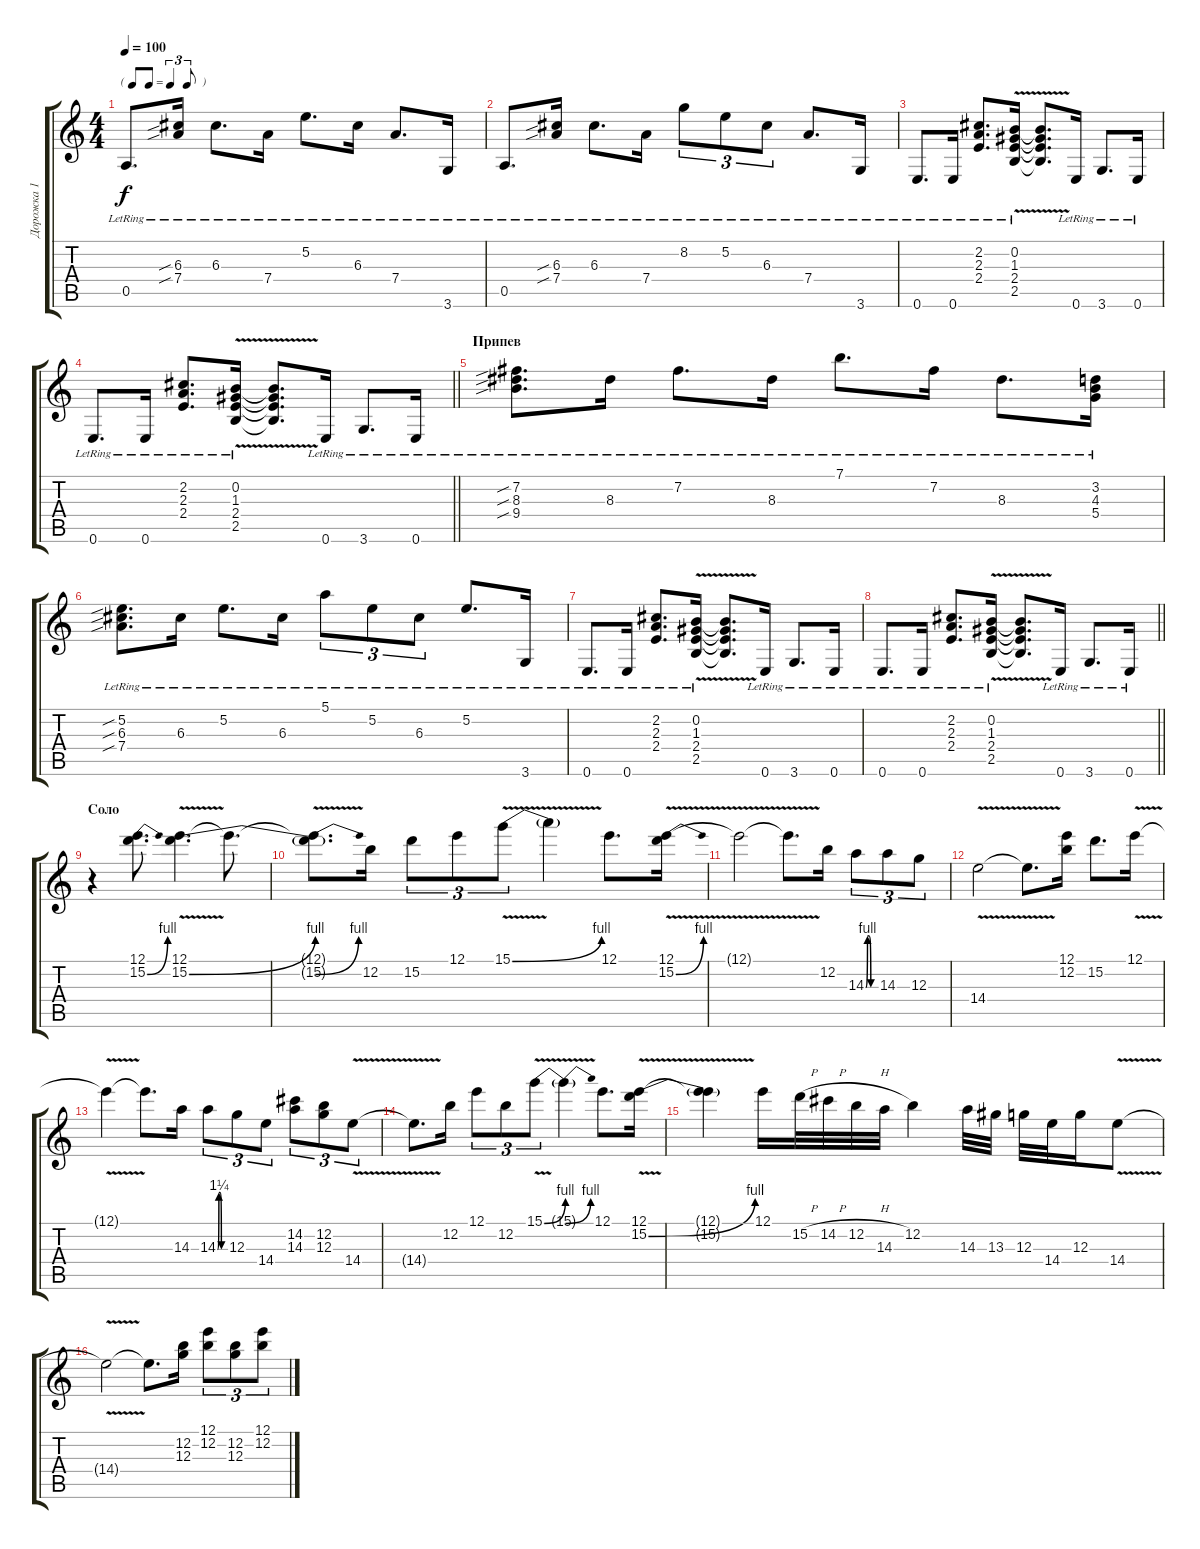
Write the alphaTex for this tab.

\track ("Дорожка 1" "Дорожка 1") {instrument acousticguitarsteel}
\staff {score tabs}
\tuning (E4 B3 G3 D3 A2 E2) {hide}
\ts (4 4)
\tf triplet8th
\tempo 100
\clef g2
\ks c
0.5{lr}.8{d dy f} (6.3{sib lr} 7.4{sib lr}).16 6.3{lr}.8{d} 7.4{lr}.16 5.2{lr}.8{d} 6.3{lr}.16 7.4{lr}.8{d} 3.6{lr}.16 |
0.5{lr}.8{d} (6.3{sib lr} 7.4{sib lr}).16 6.3{lr}.8{d} 7.4{lr}.16 8.2{lr}.8{tu (3 2)} 5.2{lr}.8{tu (3 2)} 6.3{lr}.8{tu (3 2)} 7.4{lr}.8{d} 3.6{lr}.16 |
0.6{lr}.8{d} 0.6{lr}.16 (2.2{lr} 2.3{lr} 2.4{lr}).8{d} (0.2{v lr} 1.3{v lr} 2.4{v lr} 2.5{v lr}).16 (0.2{t} 1.3{t} 2.4{t} 2.5{t}).8{d} 0.6{lr}.16 3.6{lr}.8{d} 0.6{lr}.16 |
\barLineRight lightlight
0.6{lr}.8{d} 0.6{lr}.16 (2.2{lr} 2.3{lr} 2.4{lr}).8{d} (0.2{v lr} 1.3{v lr} 2.4{v lr} 2.5{v lr}).16 (0.2{t} 1.3{t} 2.4{t} 2.5{t}).8{d} 0.6{lr}.16 3.6{lr}.8{d} 0.6{lr}.16 |
\section ("" "Припев")
(7.2{sib lr} 8.3{sib lr} 9.4{sib lr}).8{d} 8.3{lr}.16 7.2{lr}.8{d} 8.3{lr}.16 7.1{lr}.8{d} 7.2{lr}.16 8.3{lr}.8{d} (3.2{lr} 4.3{lr} 5.4{lr}).16 |
(5.2{sib lr} 6.3{sib lr} 7.4{sib lr}).8{d} 6.3{lr}.16 5.2{lr}.8{d} 6.3{lr}.16 5.1{lr}.8{tu (3 2)} 5.2{lr}.8{tu (3 2)} 6.3{lr}.8{tu (3 2)} 5.2{lr}.8{d} 3.6{lr}.16 |
0.6{lr}.8{d} 0.6{lr}.16 (2.2{lr} 2.3{lr} 2.4{lr}).8{d} (0.2{v lr} 1.3{v lr} 2.4{v lr} 2.5{v lr}).16 (0.2{t} 1.3{t} 2.4{t} 2.5{t}).8{d} 0.6{lr}.16 3.6{lr}.8{d} 0.6{lr}.16 |
\barLineRight lightlight
0.6{lr}.8{d} 0.6{lr}.16 (2.2{lr} 2.3{lr} 2.4{lr}).8{d} (0.2{v lr} 1.3{v lr} 2.4{v lr} 2.5{v lr}).16 (0.2{t} 1.3{t} 2.4{t} 2.5{t}).8{d} 0.6{lr}.16 3.6{lr}.8{d} 0.6{lr}.16 |
\section ("" "Соло")
r.4 (12.1 15.2{be (bend 0 0 60 4)}).8{d} (12.1 15.2{be (bend 0 0 60 4) v}).4{d} 12.1{t}.8{d} |
(12.1{t} 15.2{be (bend 0 0 60 4) t}).8{d} 12.2.16 15.2.8{tu (3 2)} 12.1.8{tu (3 2)} 15.1{be (bend 0 0 60 4) v}.8{tu (3 2)} 15.1{t}.4 12.1.8{d} (12.1{v} 15.2{be (bend 0 0 60 4)}).16 |
12.1{v t}.2 12.1{t}.8{d} 12.2.16 14.3{be (custom 0 0 10 4 20 4 30 0 60 0)}.8{tu (3 2)} 14.3.8{tu (3 2)} 12.3.8{tu (3 2)} |
14.4{v}.2 14.4{t}.8{d} (12.1 12.2).16 15.2.8{d} 12.1{v}.16 |
12.1{t}.4 12.1{t}.8{d} 14.3.16 14.3{be (custom 0 0 10 5 20 5 30 0 60 0)}.8{tu (3 2)} 12.3.8{tu (3 2)} 14.4.8{tu (3 2)} (14.2 14.3).8{tu (3 2)} (12.2 12.3).8{tu (3 2)} 14.4{v}.8{tu (3 2)} |
14.4{t}.8{d} 12.2.16 12.1.8{tu (3 2)} 12.2.8{tu (3 2)} 15.1{be (bend 0 0 60 4) v}.8{tu (3 2)} 15.1{be (bend 0 0 60 4) v t}.4 12.1.8{d} (12.1 15.2{be (bend 0 0 60 4) v}).16 |
(12.1{t} 15.2{t}).4 12.1.16 15.2{h}.32 14.2{h}.32 12.2{h}.32 14.3.32 12.2.4 14.3.32 13.3.32 12.3.32 14.4.32 12.3.16 14.4{v}.8 |
14.4{t}.2 14.4{t}.8{d} (12.2 12.3).16 (12.1 12.2).8{tu (3 2)} (12.2 12.3).8{tu (3 2)} (12.1 12.2).8{tu (3 2)}
